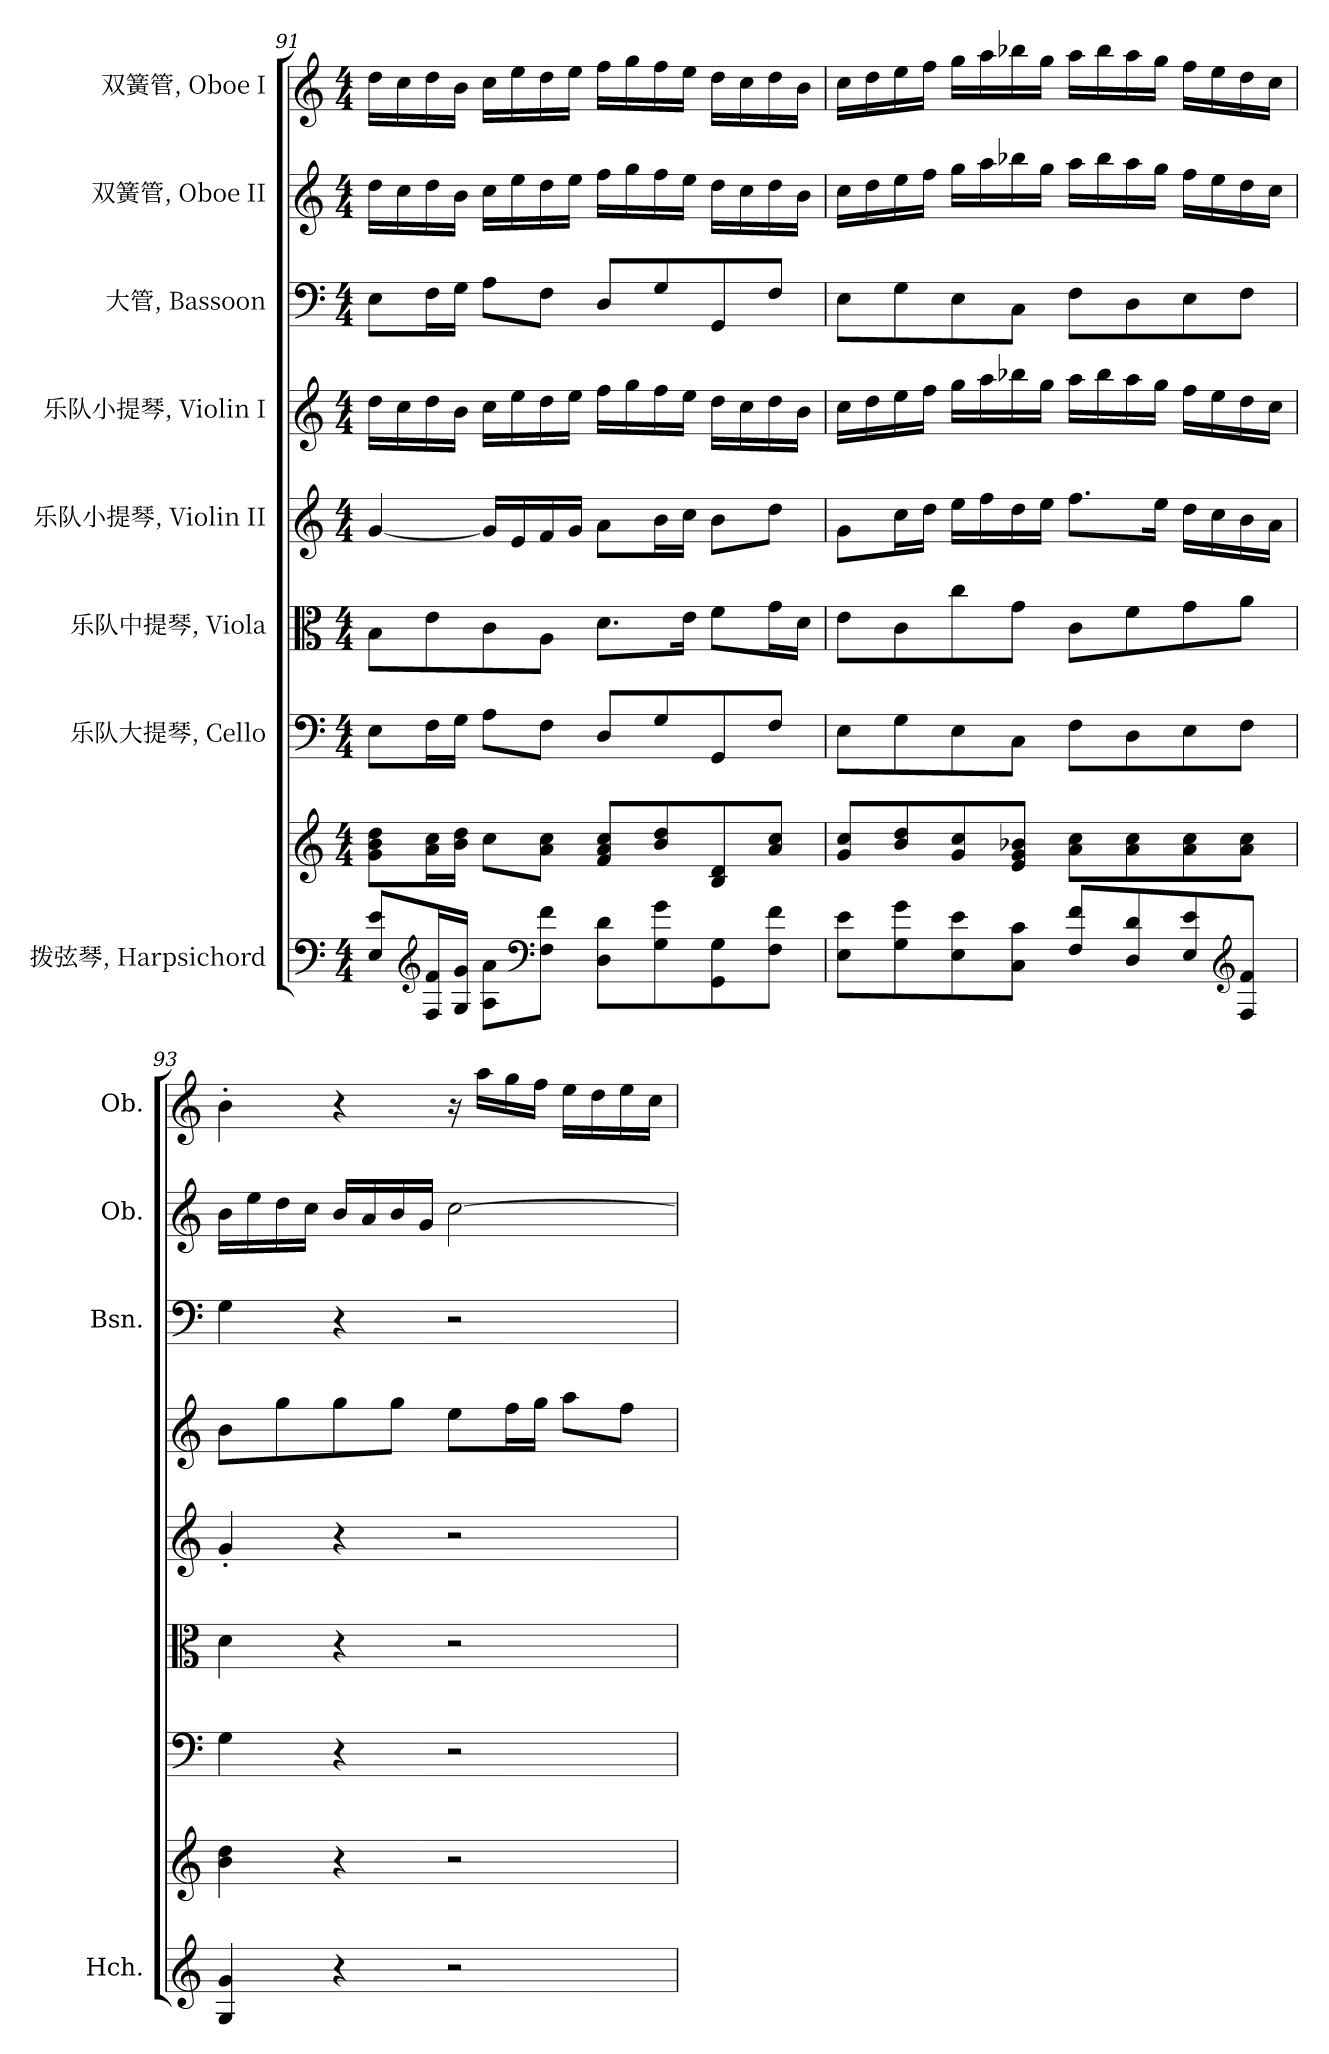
**kern	**kern	**kern	**kern	**kern	**kern	**kern	**kern	**kern
*part8	*part8	*part7	*part6	*part5	*part4	*part3	*part2	*part1
*staff9	*staff8	*staff7	*staff6	*staff5	*staff4	*staff3	*staff2	*staff1
*I"拨弦琴, Harpsichord	*	*I"乐队大提琴, Cello	*I"乐队中提琴, Viola	*I"乐队小提琴, Violin II	*I"乐队小提琴, Violin I	*I"大管, Bassoon	*I"双簧管, Oboe II	*I"双簧管, Oboe I
*I'Hch.	*	*	*	*	*	*I'Bsn.	*I'Ob.	*I'Ob.
*clefF4	*clefG2	*clefF4	*clefC3	*clefG2	*clefG2	*clefF4	*clefG2	*clefG2
*k[]	*k[]	*k[]	*k[]	*k[]	*k[]	*k[]	*k[]	*k[]
*M4/4	*M4/4	*M4/4	*M4/4	*M4/4	*M4/4	*M4/4	*M4/4	*M4/4
=91	=91	=91	=91	=91	=91	=91	=91	=91
8E/ 8e/L	8g\ 8b\ 8dd\L	8E\L	8B\L	[4g/	16dd\LL	8E\L	16dd\LL	16dd\LL
.	.	.	.	.	16cc\	.	16cc\	16cc\
*clefG2	*	*	*	*	*	*	*	*
16F/ 16f/L	16a\ 16cc\L	16F\L	8e\	.	16dd\	16F\L	16dd\	16dd\
16G/ 16g/JJ	16b\ 16dd\JJ	16G\JJ	.	.	16b\JJ	16G\JJ	16b\JJ	16b\JJ
8A\ 8a\L	8cc\L	8A\L	8c\	16g/LL]	16cc\LL	8A\L	16cc\LL	16cc\LL
.	.	.	.	16e/	16ee\	.	16ee\	16ee\
*clefF4	*	*	*	*	*	*	*	*
8F\ 8f\J	8a\ 8cc\J	8F\J	8A\J	16f/	16dd\	8F\J	16dd\	16dd\
.	.	.	.	16g/JJ	16ee\JJ	.	16ee\JJ	16ee\JJ
8D\ 8d\L	8f/ 8a/ 8cc/L	8D/L	8.d\L	8a\L	16ff\LL	8D/L	16ff\LL	16ff\LL
.	.	.	.	.	16gg\	.	16gg\	16gg\
8G\ 8g\	8b/ 8dd/	8G/	.	16b\L	16ff\	8G/	16ff\	16ff\
.	.	.	16e\Jk	16cc\JJ	16ee\JJ	.	16ee\JJ	16ee\JJ
8GG\ 8G\	8B/ 8d/	8GG/	8f\L	8b\L	16dd\LL	8GG/	16dd\LL	16dd\LL
.	.	.	.	.	16cc\	.	16cc\	16cc\
8F\ 8f\J	8a/ 8cc/J	8F/J	16g\L	8dd\J	16dd\	8F/J	16dd\	16dd\
.	.	.	16d\JJ	.	16b\JJ	.	16b\JJ	16b\JJ
!!LO:PB:g=z
=92	=92	=92	=92	=92	=92	=92	=92	=92
8E\ 8e\L	8g/ 8cc/L	8E\L	8e\L	8g\L	16cc\LL	8E\L	16cc\LL	16cc\LL
.	.	.	.	.	16dd\	.	16dd\	16dd\
8G\ 8g\	8b/ 8dd/	8G\	8c\	16cc\L	16ee\	8G\	16ee\	16ee\
.	.	.	.	16dd\JJ	16ff\JJ	.	16ff\JJ	16ff\JJ
8E\ 8e\	8g/ 8cc/	8E\	8cc\	16ee\LL	16gg\LL	8E\	16gg\LL	16gg\LL
.	.	.	.	16ff\	16aa\	.	16aa\	16aa\
8C\ 8c\J	8e/ 8g/ 8b-X/J	8C\J	8g\J	16dd\	16bb-X\	8C\J	16bb-X\	16bb-X\
.	.	.	.	16ee\JJ	16gg\JJ	.	16gg\JJ	16gg\JJ
8F/ 8f/L	8a\ 8cc\L	8F\L	8c\L	8.ff\L	16aa\LL	8F\L	16aa\LL	16aa\LL
.	.	.	.	.	16bb-\	.	16bb-\	16bb-\
8D/ 8d/	8a\ 8cc\	8D\	8f\	.	16aa\	8D\	16aa\	16aa\
.	.	.	.	16ee\Jk	16gg\JJ	.	16gg\JJ	16gg\JJ
8E/ 8e/	8a\ 8cc\	8E\	8g\	16dd\LL	16ff\LL	8E\	16ff\LL	16ff\LL
.	.	.	.	16cc\	16ee\	.	16ee\	16ee\
*clefG2	*	*	*	*	*	*	*	*
8F/ 8f/J	8a\ 8cc\J	8F\J	8a\J	16b\	16dd\	8F\J	16dd\	16dd\
.	.	.	.	16a\JJ	16cc\JJ	.	16cc\JJ	16cc\JJ
=93	=93	=93	=93	=93	=93	=93	=93	=93
4G/ 4g/	4b\ 4dd\	4G\	4d\	4g'/	8b\L	4G\	16b\LL	4b'\
.	.	.	.	.	.	.	16ee\	.
.	.	.	.	.	8gg\	.	16dd\	.
.	.	.	.	.	.	.	16cc\JJ	.
4r	4r	4r	4r	4r	8gg\	4r	16b/LL	4r
.	.	.	.	.	.	.	16a/	.
.	.	.	.	.	8gg\J	.	16b/	.
.	.	.	.	.	.	.	16g/JJ	.
2r	2r	2r	2r	2r	8ee\L	2r	[2cc\	16r
.	.	.	.	.	.	.	.	16aa\LL
.	.	.	.	.	16ff\L	.	.	16gg\
.	.	.	.	.	16gg\JJ	.	.	16ff\JJ
.	.	.	.	.	8aa\L	.	.	16ee\LL
.	.	.	.	.	.	.	.	16dd\
.	.	.	.	.	8ff\J	.	.	16ee\
.	.	.	.	.	.	.	.	16cc\JJ
=	=	=	=	=	=	=	=	=
*-	*-	*-	*-	*-	*-	*-	*-	*-
